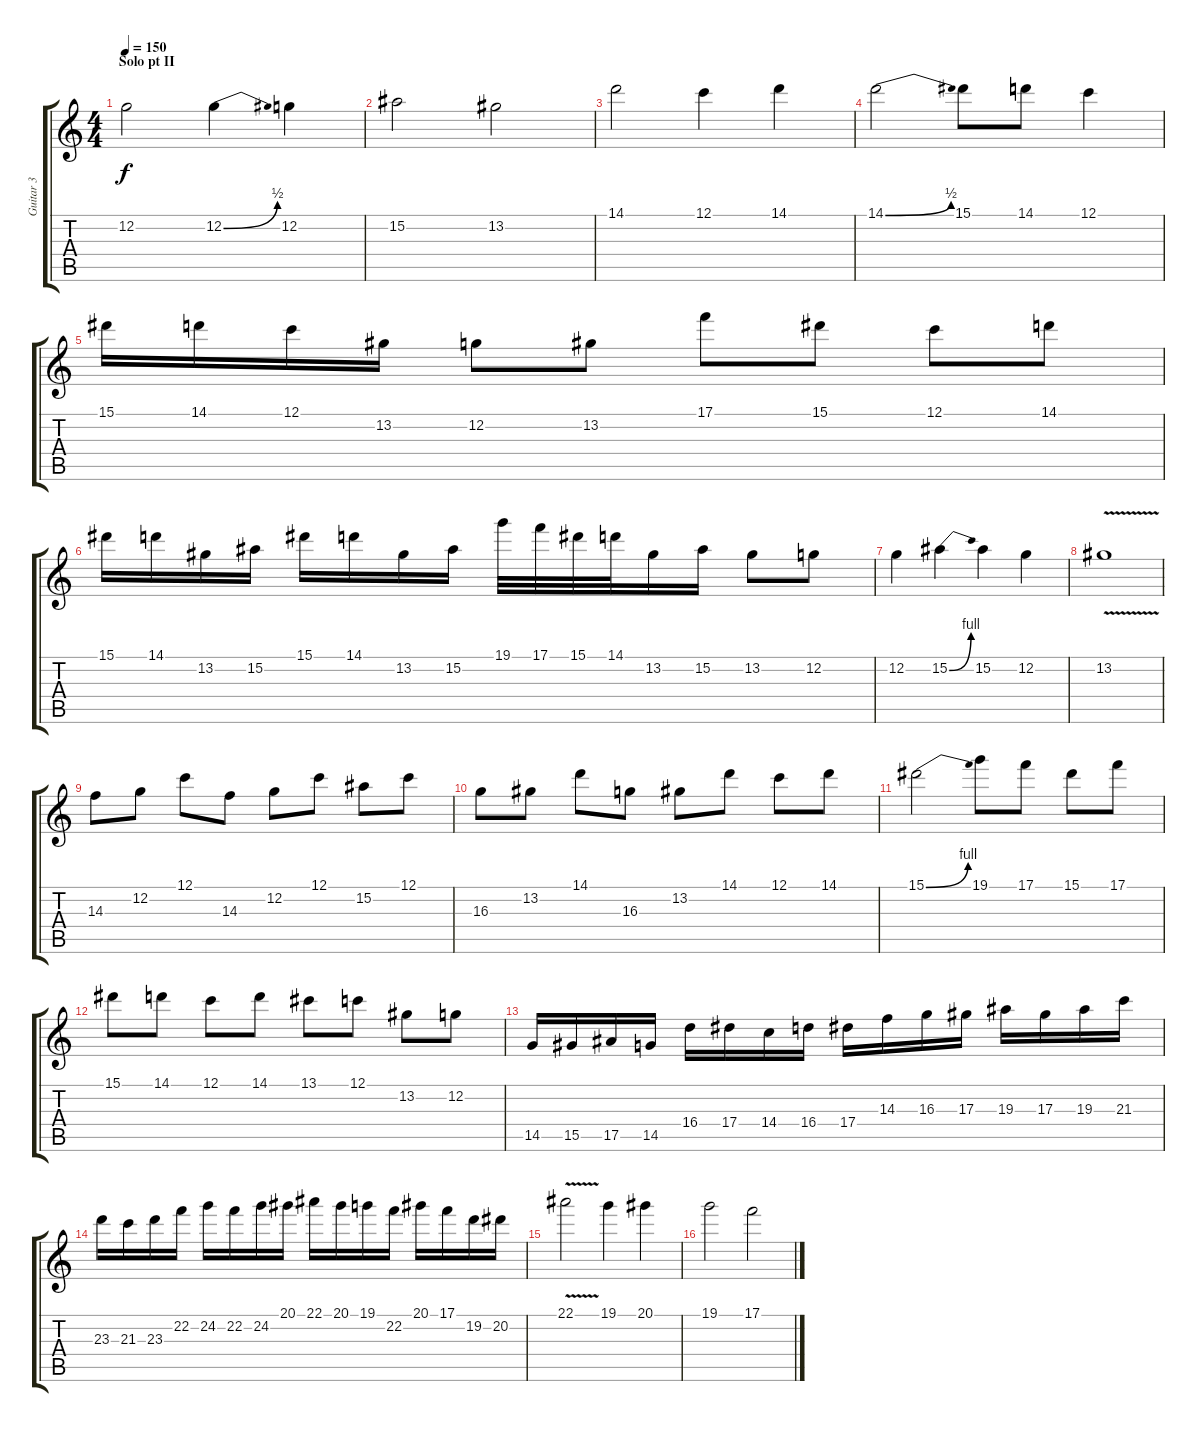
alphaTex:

\track ("Guitar 3" "Guitar 3") {instrument distortionguitar}
\staff {score tabs}
\tuning (C4 G3 Eb3 Bb2 F2 C2) {hide}
\ts (4 4)
\section ("" "Solo pt II")
\tempo 150
\clef g2
\ks c
12.2.2{dy f} 12.2{be (bend 0 0 60 2)}.4 12.2.4 |
15.2.2 13.2.2 |
14.1.2 12.1.4 14.1.4 |
14.1{be (bend 0 0 60 2)}.2 15.1.8 14.1.8 12.1.4 |
15.1.16 14.1.16 12.1.16 13.2.16 12.2.8 13.2.8 17.1.8 15.1.8 12.1.8 14.1.8 |
15.1.16 14.1.16 13.2.16 15.2.16 15.1.16 14.1.16 13.2.16 15.2.16 19.1.32 17.1.32 15.1.32 14.1.32 13.2.16 15.2.16 13.2.8 12.2.8 |
12.2.4 15.2{be (bend 0 0 60 4)}.4 15.2.4 12.2.4 |
13.2{v}.1 |
14.3.8 12.2.8 12.1.8 14.3.8 12.2.8 12.1.8 15.2.8 12.1.8 |
16.3.8 13.2.8 14.1.8 16.3.8 13.2.8 14.1.8 12.1.8 14.1.8 |
15.1{be (bend 0 0 60 4)}.2 19.1.8 17.1.8 15.1.8 17.1.8 |
15.1.8 14.1.8 12.1.8 14.1.8 13.1.8 12.1.8 13.2.8 12.2.8 |
14.5.16 15.5.16 17.5.16 14.5.16 16.4.16 17.4.16 14.4.16 16.4.16 17.4.16 14.3.16 16.3.16 17.3.16 19.3.16 17.3.16 19.3.16 21.3.16 |
23.3.16 21.3.16 23.3.16 22.2.16 24.2.16 22.2.16 24.2.16 20.1.16 22.1.16 20.1.16 19.1.16 22.2.16 20.1.16 17.1.16 19.2.16 20.2.16 |
22.1{v}.2 19.1.4 20.1.4 |
19.1.2 17.1.2
